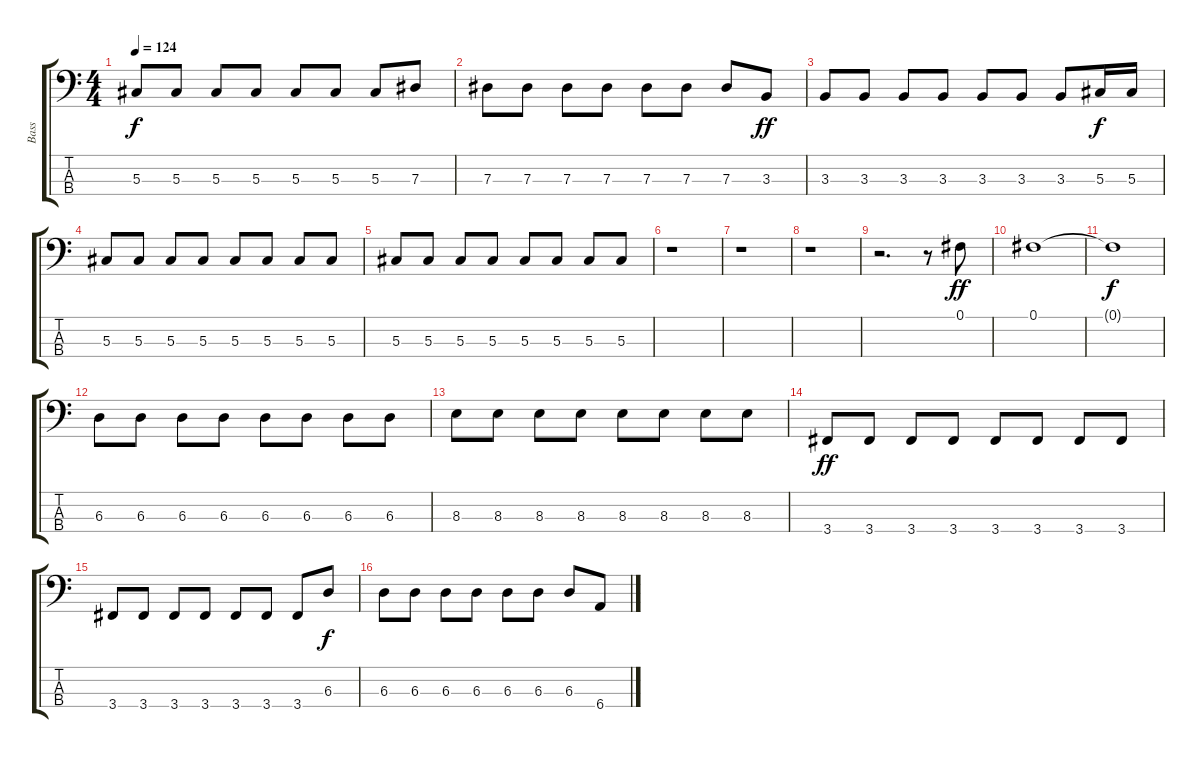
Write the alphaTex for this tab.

\track ("Bass" "Bass") {instrument electricbasspick}
\staff {score tabs}
\tuning (Gb2 Db2 Ab1 Eb1) {hide}
\ts (4 4)
\tempo 124
\clef f4
\ks c
5.3.8{dy f} 5.3.8 5.3.8 5.3.8 5.3.8 5.3.8 5.3.8 7.3.8 |
7.3.8 7.3.8 7.3.8 7.3.8 7.3.8 7.3.8 7.3.8 3.3.8{dy ff} |
3.3.8 3.3.8 3.3.8 3.3.8 3.3.8 3.3.8 3.3.8 5.3.16{dy f} 5.3.16 |
5.3.8 5.3.8 5.3.8 5.3.8 5.3.8 5.3.8 5.3.8 5.3.8 |
5.3.8 5.3.8 5.3.8 5.3.8 5.3.8 5.3.8 5.3.8 5.3.8 |
r.1 |
r.1 |
r.1 |
r.2{d} r.8 0.1.8{dy ff} |
0.1.1 |
0.1{t}.1{dy f} |
6.3.8 6.3.8 6.3.8 6.3.8 6.3.8 6.3.8 6.3.8 6.3.8 |
8.3.8 8.3.8 8.3.8 8.3.8 8.3.8 8.3.8 8.3.8 8.3.8 |
3.4.8{dy ff} 3.4.8 3.4.8 3.4.8 3.4.8 3.4.8 3.4.8 3.4.8 |
3.4.8 3.4.8 3.4.8 3.4.8 3.4.8 3.4.8 3.4.8 6.3.8{dy f} |
6.3.8 6.3.8 6.3.8 6.3.8 6.3.8 6.3.8 6.3.8 6.4.8
